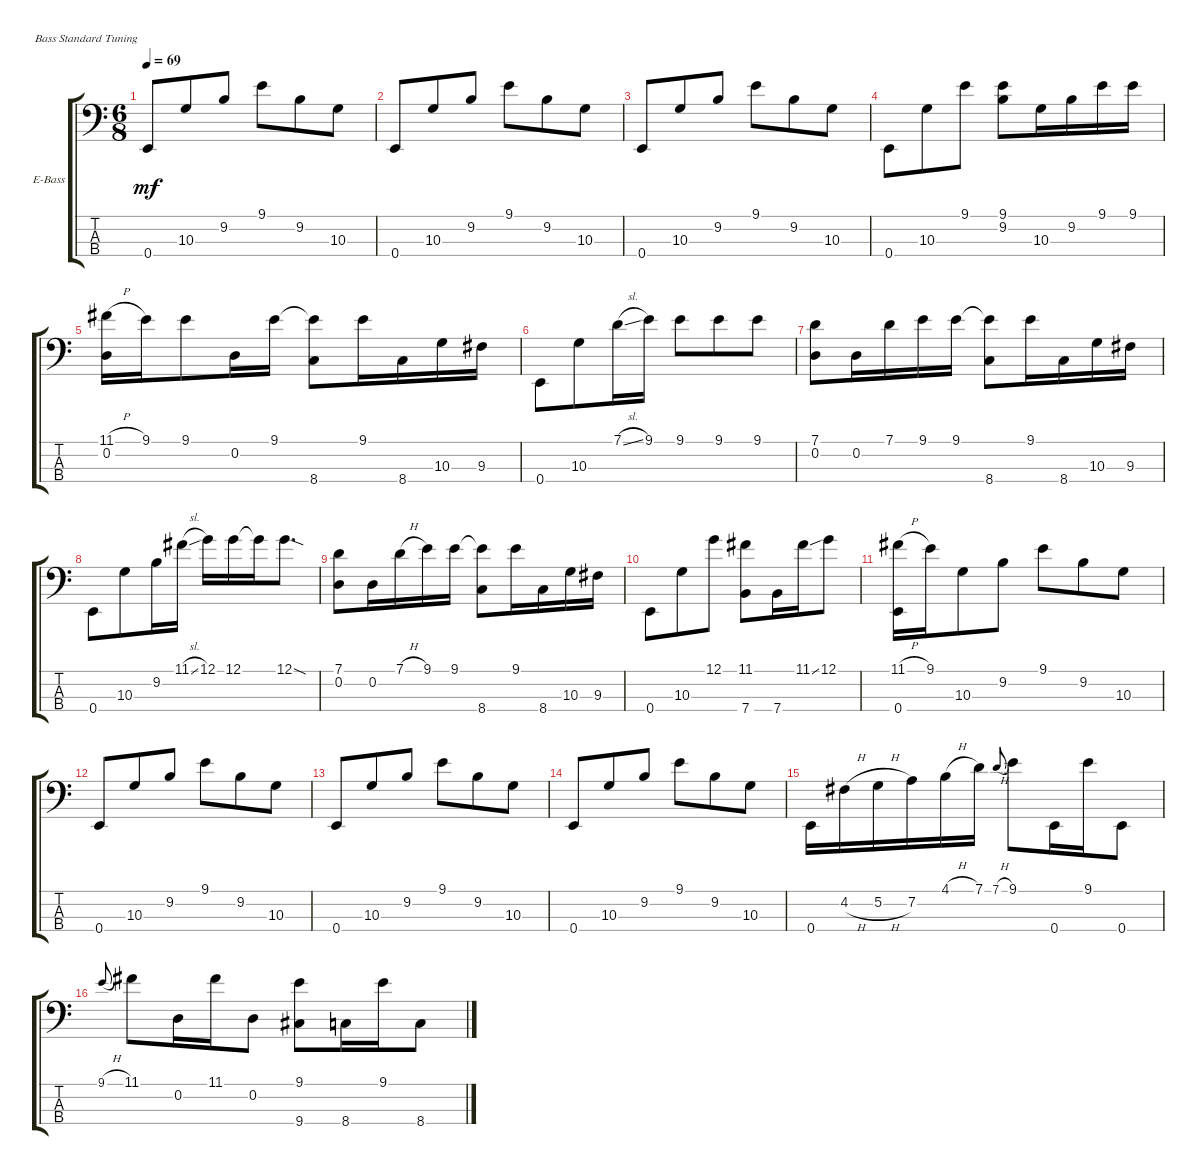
\bracketExtendMode groupsimilarinstruments
\firstSystemTrackNameOrientation horizontal
\otherSystemsTrackNameOrientation horizontal
\track ("Bass Solo" "E-Bass") {instrument acousticgrandpiano}
\staff {score tabs}
\tuning (G2 D2 A1 E1)
\displaytranspose 12
\ts (6 8)
\tempo 69
\clef f4
\ks c
0.4.8{dy mf} 10.3.8 9.2.8 9.1.8 9.2.8 10.3.8 |
0.4.8 10.3.8 9.2.8 9.1.8 9.2.8 10.3.8 |
\scale
0.324209 0.4.8 10.3.8 9.2.8 9.1.8 9.2.8 10.3.8 |
\scale
0.308152 0.4.8 10.3.8 9.1.8 (9.1 9.2).8 10.3.16 9.2.16 9.1.16 9.1.16 |
\scale
0.367902 (11.1{h} 0.2).16 9.1.16 9.1.8 0.2.16 9.1.16 (8.4 9.1{t}).8 9.1.16 8.4.16 10.3.16 9.3.16 |
0.4.8 10.3.8 7.1{sl}.16 9.1.16 9.1.8 9.1.8 9.1.8 |
(7.1 0.2).8 0.2.16 7.1.16 9.1.16 9.1.16 (8.4 9.1{t}).8 9.1.16 8.4.16 10.3.16 9.3.16 |
0.4.8 10.3.8 9.2.16 11.1{sl}.16 12.1.16 12.1.16 12.1{t}.16 12.1{sod}.8{d} |
(7.1 0.2).8 0.2.16 7.1{h}.16 9.1.16 9.1.16 (8.4 9.1{t}).8 9.1.16 8.4.16 10.3.16 9.3.16 |
0.4.8 10.3.8 12.1.8 (11.1 7.4).8 7.4.16 11.1{ss}.16 12.1.8 |
(11.1{h} 0.4).16 9.1.16 10.3.8 9.2.8 9.1.8 9.2.8 10.3.8 |
0.4.8 10.3.8 9.2.8 9.1.8 9.2.8 10.3.8 |
0.4.8 10.3.8 9.2.8 9.1.8 9.2.8 10.3.8 |
0.4.8 10.3.8 9.2.8 9.1.8 9.2.8 10.3.8 |
0.4.16 4.2{h}.16 5.2{h}.16 7.2.16 4.1{h}.16 7.1.16 7.1{h}.8{gr onbeat} 9.1.8 0.4.16 9.1.16 0.4.8 |
9.1{h}.8{gr onbeat} 11.1.8 0.2.16 11.1.16 0.2.8 (9.1 9.4).8 8.4.16 9.1.16 8.4.8
